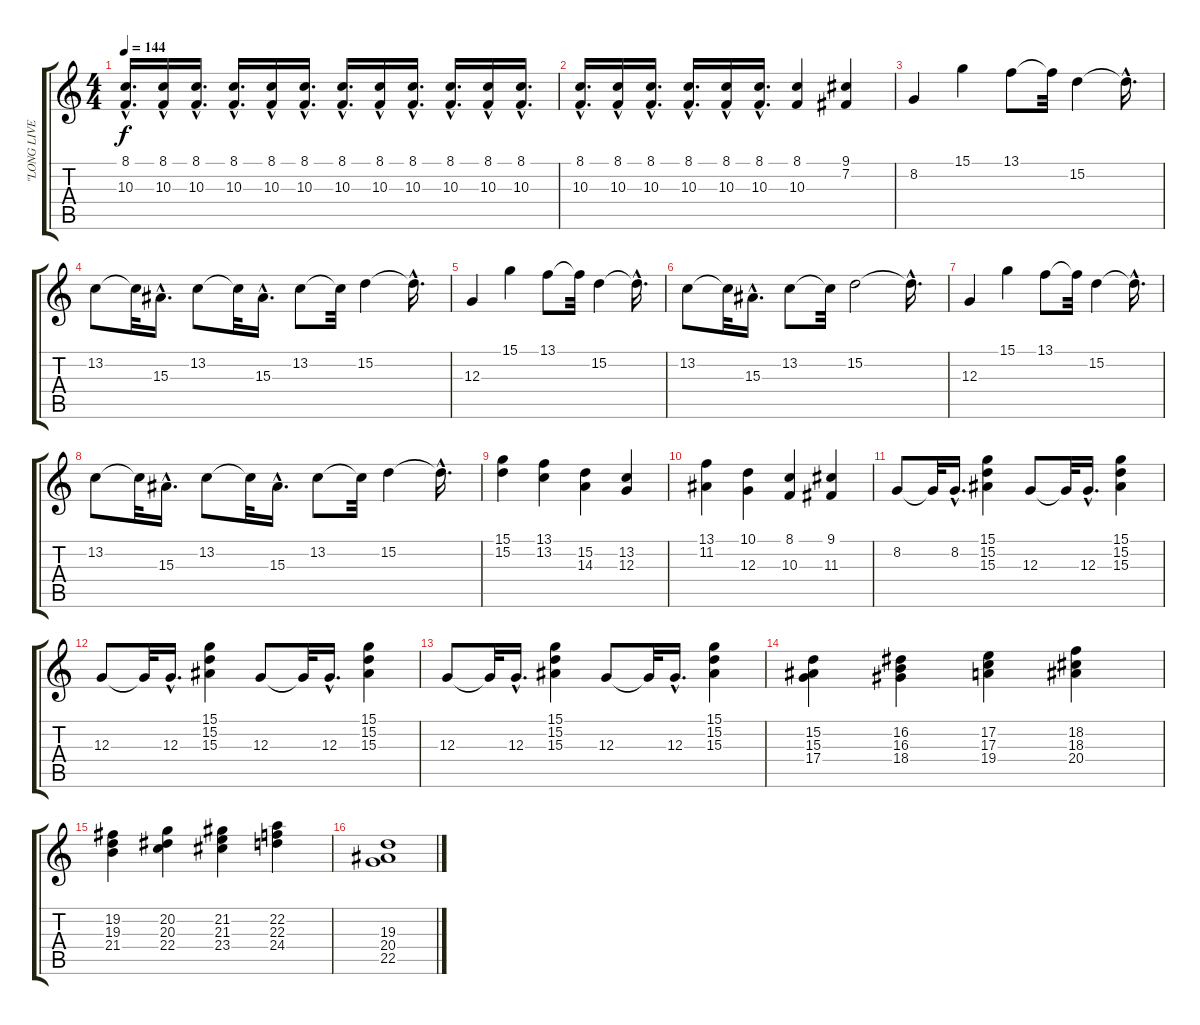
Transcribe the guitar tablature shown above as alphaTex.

\track ("\"LONG LIVE ROCK N' ROLL\"" "\"LONG LIVE") {instrument brightacousticpiano}
\staff {score tabs}
\tuning (E4 B3 G3 D3 A2 E2) {hide}
\ts (4 4)
\tempo 144
\clef g2
\ks c
(8.1{hac} 10.3{hac}).16{d dy f} (8.1{hac} 10.3{hac}).16 (8.1{hac} 10.3{hac}).16{d} (8.1{hac} 10.3{hac}).16{d} (8.1{hac} 10.3{hac}).16 (8.1{hac} 10.3{hac}).16{d} (8.1{hac} 10.3{hac}).16{d} (8.1{hac} 10.3{hac}).16 (8.1{hac} 10.3{hac}).16{d} (8.1{hac} 10.3{hac}).16{d} (8.1{hac} 10.3{hac}).16 (8.1{hac} 10.3{hac}).16{d} |
(8.1{hac} 10.3{hac}).16{d} (8.1{hac} 10.3{hac}).16 (8.1{hac} 10.3{hac}).16{d} (8.1{hac} 10.3{hac}).16{d} (8.1{hac} 10.3{hac}).16 (8.1{hac} 10.3{hac}).16{d} (8.1 10.3).4 (9.1 7.2).4 |
8.2.4 15.1.4 13.1.8 13.1{t}.32 15.2.4 15.2{hac t}.16{d} |
13.2.8 13.2{t}.32 15.3{hac}.16{d} 13.2.8 13.2{t}.32 15.3{hac}.16{d} 13.2.8 13.2{t}.32 15.2.4 15.2{hac t}.16{d} |
12.3.4 15.1.4 13.1.8 13.1{t}.32 15.2.4 15.2{hac t}.16{d} |
13.2.8 13.2{t}.32 15.3{hac}.16{d} 13.2.8 13.2{t}.32 15.2.2 15.2{hac t}.16{d} |
12.3.4 15.1.4 13.1.8 13.1{t}.32 15.2.4 15.2{hac t}.16{d} |
13.2.8 13.2{t}.32 15.3{hac}.16{d} 13.2.8 13.2{t}.32 15.3{hac}.16{d} 13.2.8 13.2{t}.32 15.2.4 15.2{hac t}.16{d} |
(15.1 15.2).4 (13.1 13.2).4 (15.2 14.3).4 (13.2 12.3).4 |
(13.1 11.2).4 (10.1 12.3).4 (8.1 10.3).4 (9.1 11.3).4 |
8.2.8 8.2{t}.32 8.2{hac}.16{d} (15.1 15.2 15.3).4 12.3.8 12.3{t}.32 12.3{hac}.16{d} (15.1 15.2 15.3).4 |
12.3.8 12.3{t}.32 12.3{hac}.16{d} (15.1 15.2 15.3).4 12.3.8 12.3{t}.32 12.3{hac}.16{d} (15.1 15.2 15.3).4 |
12.3.8 12.3{t}.32 12.3{hac}.16{d} (15.1 15.2 15.3).4 12.3.8 12.3{t}.32 12.3{hac}.16{d} (15.1 15.2 15.3).4 |
(15.2 15.3 17.4).4 (16.2 16.3 18.4).4 (17.2 17.3 19.4).4 (18.2 18.3 20.4).4 |
(19.2 19.3 21.4).4 (20.2 20.3 22.4).4 (21.2 21.3 23.4).4 (22.2 22.3 24.4).4 |
(19.3 20.4 22.5).1
